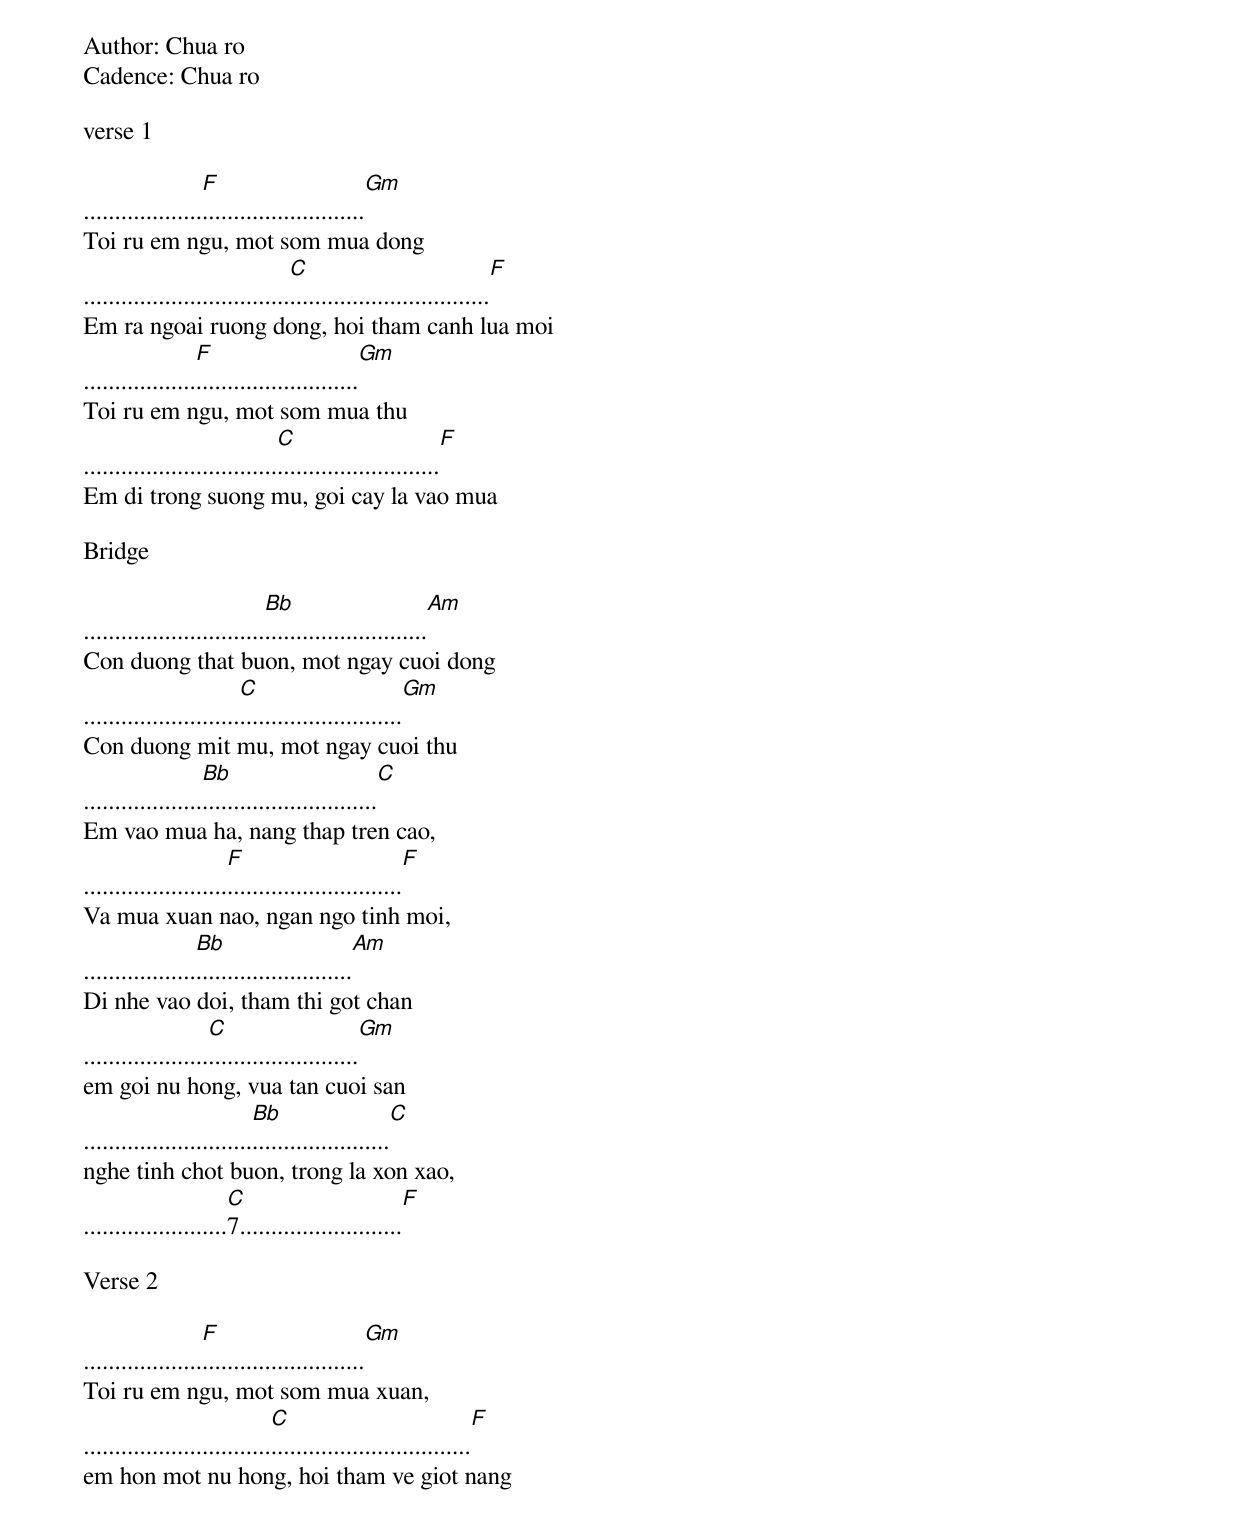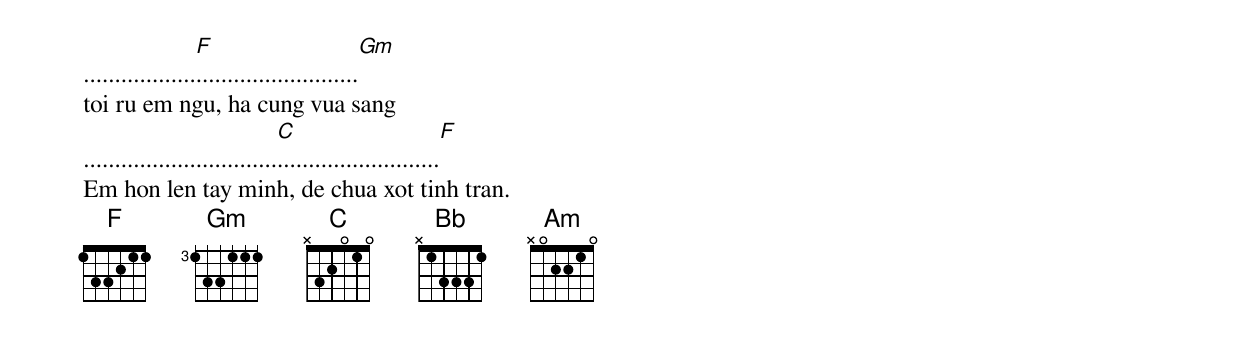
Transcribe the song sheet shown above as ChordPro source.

Author: Chua ro
Cadence: Chua ro

verse 1

...................[F]..........................[Gm]
Toi ru em ngu, mot som mua dong
.................................[C]................................[F]
Em ra ngoai ruong dong, hoi tham canh lua moi
..................[F]..........................[Gm]
Toi ru em ngu, mot som mua thu
...............................[C]..........................[F]
Em di trong suong mu, goi cay la vao mua

Bridge

.............................[Bb]..........................[Am]
Con duong that buon, mot ngay cuoi dong
.........................[C]..........................[Gm]
Con duong mit mu, mot ngay cuoi thu
...................[Bb]............................[C]
Em vao mua ha, nang thap tren cao,
.......................[F]............................[F]
Va mua xuan nao, ngan ngo tinh moi,
..................[Bb].........................[Am]
Di nhe vao doi, tham thi got chan
....................[C]........................[Gm]
em goi nu hong, vua tan cuoi san
...........................[Bb]......................[C]
nghe tinh chot buon, trong la xon xao,
.......................[C]7..........................[F]

Verse 2

...................[F]..........................[Gm]
Toi ru em ngu, mot som mua xuan,
..............................[C]................................[F]
em hon mot nu hong, hoi tham ve giot nang
..................[F]..........................[Gm]
toi ru em ngu, ha cung vua sang
...............................[C]..........................[F]
Em hon len tay minh, de chua xot tinh tran.
